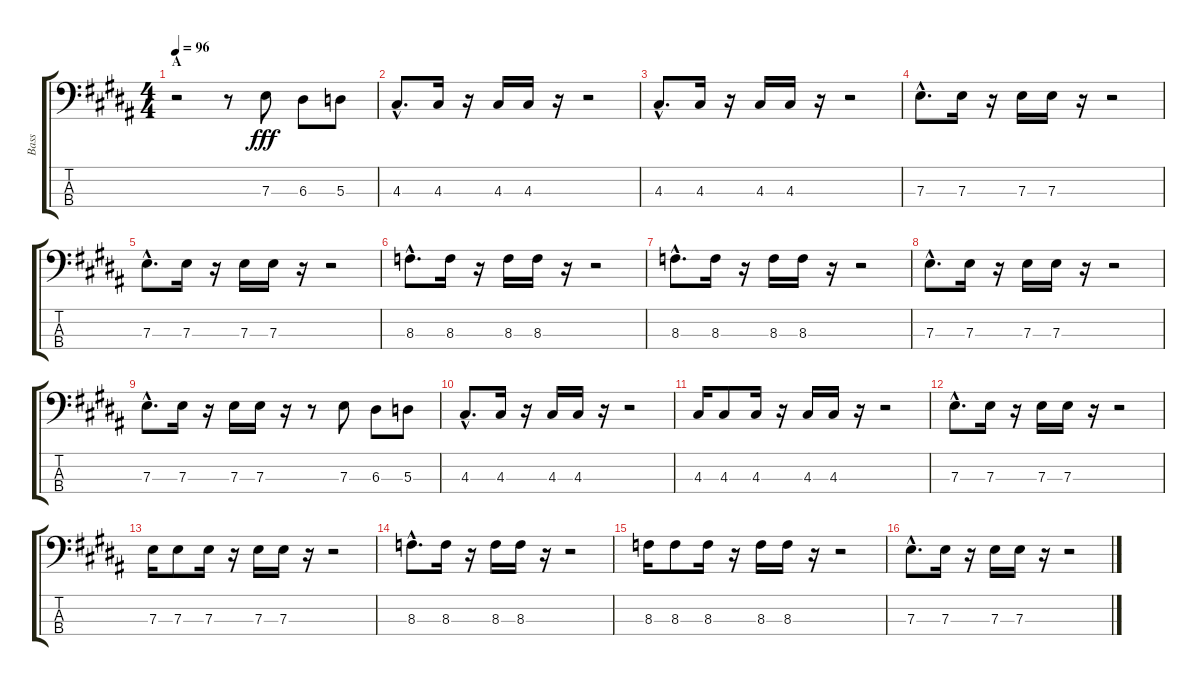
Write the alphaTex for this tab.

\track ("Bass" "Bass") {instrument synthbass2}
\staff {score tabs}
\tuning (G2 D2 A1 E1) {hide}
\ts (4 4)
\section ("" "A")
\tempo 96
\clef f4
\ks b
r.2{dy fff instrument synthbass2} r.8 7.3.8 6.3.8 5.3.8 |
4.3{hac}.8{d} 4.3.16 r.16 4.3.16 4.3.16 r.16 r.2 |
4.3{hac}.8{d} 4.3.16 r.16 4.3.16 4.3.16 r.16 r.2 |
7.3{hac}.8{d} 7.3.16 r.16 7.3.16 7.3.16 r.16 r.2 |
7.3{hac}.8{d} 7.3.16 r.16 7.3.16 7.3.16 r.16 r.2 |
8.3{hac}.8{d} 8.3.16 r.16 8.3.16 8.3.16 r.16 r.2 |
8.3{hac}.8{d} 8.3.16 r.16 8.3.16 8.3.16 r.16 r.2 |
7.3{hac}.8{d} 7.3.16 r.16 7.3.16 7.3.16 r.16 r.2 |
7.3{hac}.8{d} 7.3.16 r.16 7.3.16 7.3.16 r.16 r.8 7.3.8 6.3.8 5.3.8 |
4.3{hac}.8{d} 4.3.16 r.16 4.3.16 4.3.16 r.16 r.2 |
4.3.16 4.3.8 4.3.16 r.16 4.3.16 4.3.16 r.16 r.2 |
7.3{hac}.8{d} 7.3.16 r.16 7.3.16 7.3.16 r.16 r.2 |
7.3.16 7.3.8 7.3.16 r.16 7.3.16 7.3.16 r.16 r.2 |
8.3{hac}.8{d} 8.3.16 r.16 8.3.16 8.3.16 r.16 r.2 |
8.3.16 8.3.8 8.3.16 r.16 8.3.16 8.3.16 r.16 r.2 |
7.3{hac}.8{d} 7.3.16 r.16 7.3.16 7.3.16 r.16 r.2
